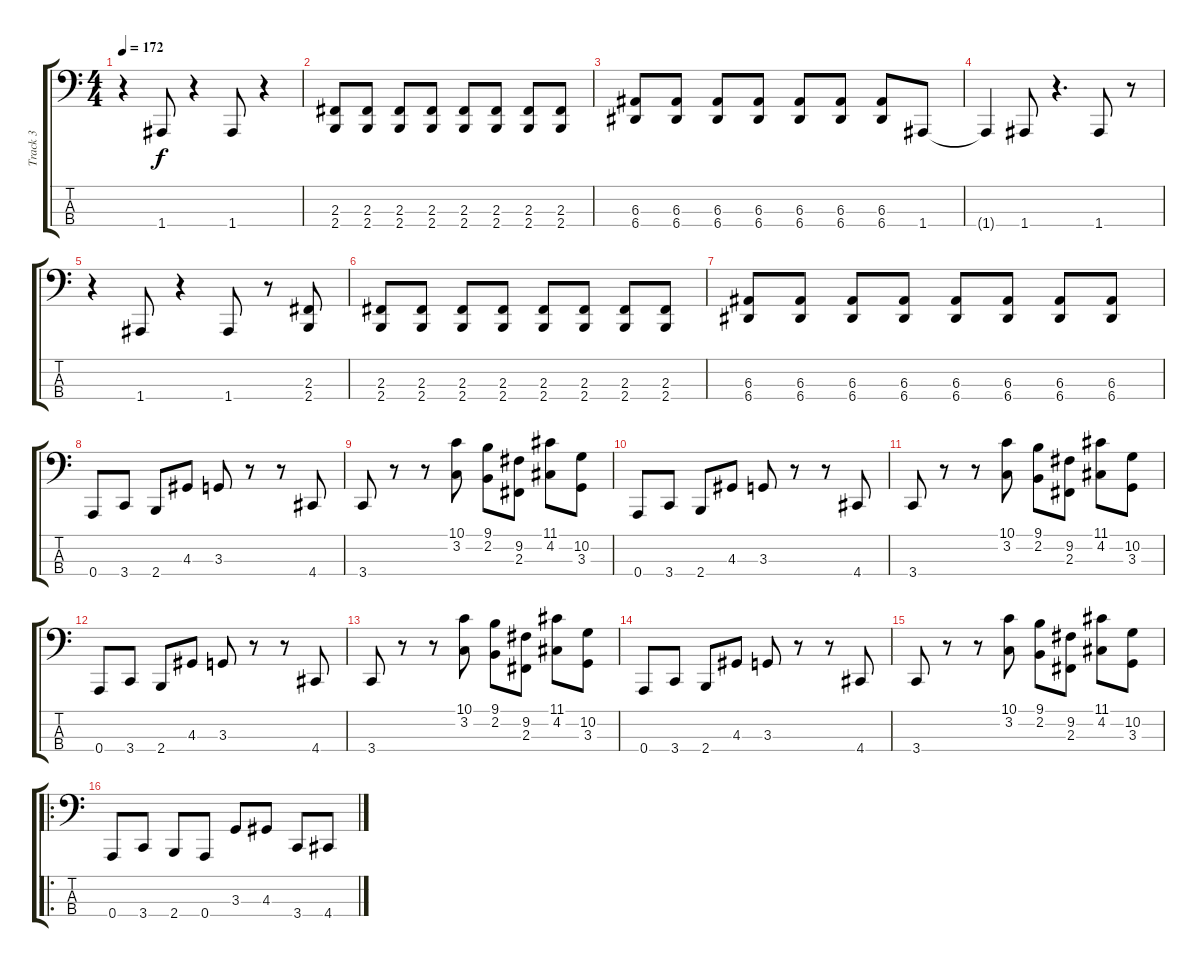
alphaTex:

\track ("Track 3" "Track 3") {instrument electricbasspick}
\staff {score tabs}
\tuning (D2 A1 E1 A0) {hide}
\ts (4 4)
\tempo 172
\clef f4
\ks c
r.4{dy f} 1.4.8 r.4 1.4.8 r.4 |
(2.3 2.4).8 (2.3 2.4).8 (2.3 2.4).8 (2.3 2.4).8 (2.3 2.4).8 (2.3 2.4).8 (2.3 2.4).8 (2.3 2.4).8 |
(6.3 6.4).8 (6.3 6.4).8 (6.3 6.4).8 (6.3 6.4).8 (6.3 6.4).8 (6.3 6.4).8 (6.3 6.4).8 1.4.8 |
1.4{t}.4 1.4.8 r.4{d} 1.4.8 r.8 |
r.4 1.4.8 r.4 1.4.8 r.8 (2.3 2.4).8 |
(2.3 2.4).8 (2.3 2.4).8 (2.3 2.4).8 (2.3 2.4).8 (2.3 2.4).8 (2.3 2.4).8 (2.3 2.4).8 (2.3 2.4).8 |
(6.3 6.4).8 (6.3 6.4).8 (6.3 6.4).8 (6.3 6.4).8 (6.3 6.4).8 (6.3 6.4).8 (6.3 6.4).8 (6.3 6.4).8 |
0.4.8 3.4.8 2.4.8 4.3.8 3.3.8 r.8 r.8 4.4.8 |
3.4.8 r.8 r.8 (10.1 3.2).8 (9.1 2.2).8 (9.2 2.3).8 (11.1 4.2).8 (10.2 3.3).8 |
0.4.8 3.4.8 2.4.8 4.3.8 3.3.8 r.8 r.8 4.4.8 |
3.4.8 r.8 r.8 (10.1 3.2).8 (9.1 2.2).8 (9.2 2.3).8 (11.1 4.2).8 (10.2 3.3).8 |
0.4.8 3.4.8 2.4.8 4.3.8 3.3.8 r.8 r.8 4.4.8 |
3.4.8 r.8 r.8 (10.1 3.2).8 (9.1 2.2).8 (9.2 2.3).8 (11.1 4.2).8 (10.2 3.3).8 |
0.4.8 3.4.8 2.4.8 4.3.8 3.3.8 r.8 r.8 4.4.8 |
3.4.8 r.8 r.8 (10.1 3.2).8 (9.1 2.2).8 (9.2 2.3).8 (11.1 4.2).8 (10.2 3.3).8 |
\ro
0.4.8 3.4.8 2.4.8 0.4.8 3.3.8 4.3.8 3.4.8 4.4.8
